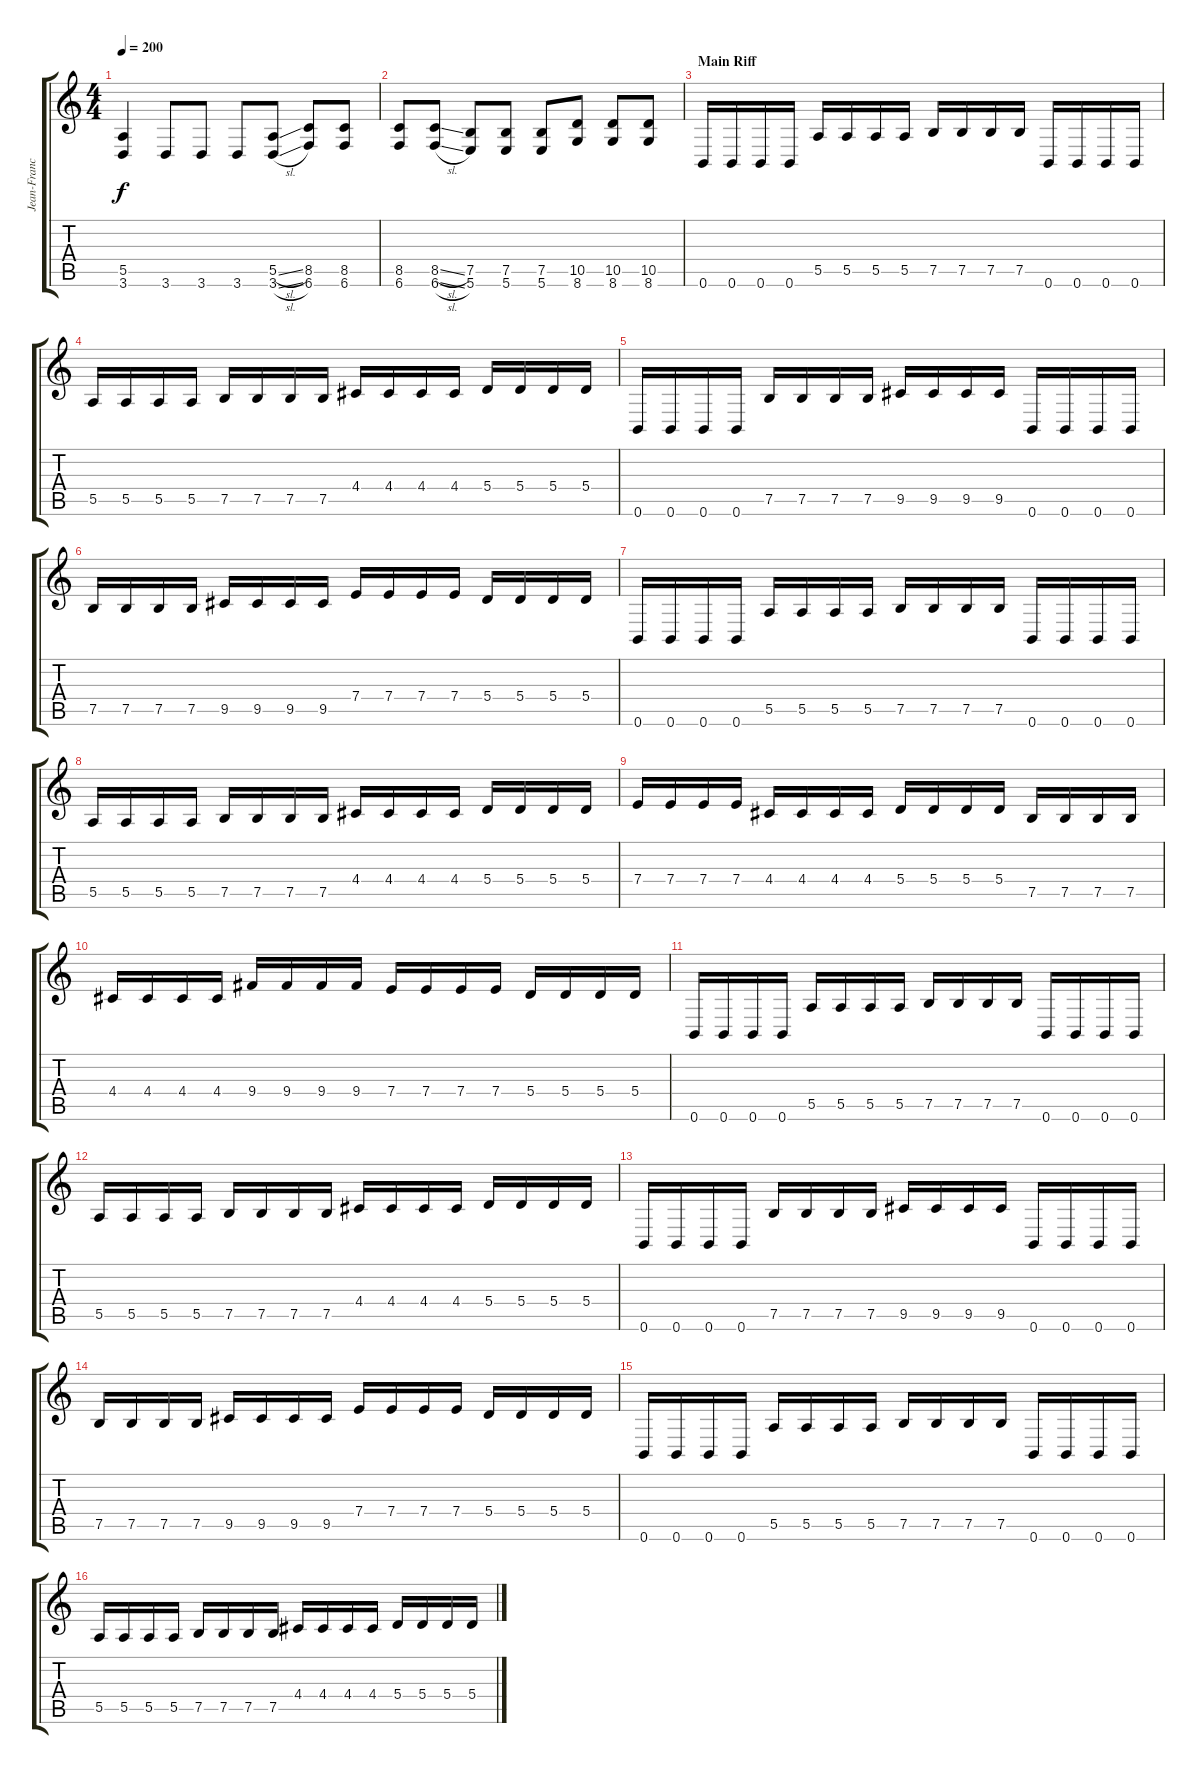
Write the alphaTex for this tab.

\track ("Jean-Francois Dagenais Rythm" "Jean-Franc") {instrument distortionguitar}
\staff {score tabs}
\tuning (B3 Gb3 D3 A2 E2 B1) {hide}
\ts (4 4)
\tempo 200
\clef g2
\ks c
(5.5 3.6).4{dy f} 3.6.8 3.6.8 3.6.8 (5.5{sl} 3.6{sl}).8 (8.5 6.6).8 (8.5 6.6).8 |
(8.5 6.6).8 (8.5{sl} 6.6{sl}).8 (7.5 5.6).8 (7.5 5.6).8 (7.5 5.6).8 (10.5 8.6).8 (10.5 8.6).8 (10.5 8.6).8 |
\section ("" "Main Riff")
0.6.16 0.6.16 0.6.16 0.6.16 5.5.16 5.5.16 5.5.16 5.5.16 7.5.16 7.5.16 7.5.16 7.5.16 0.6.16 0.6.16 0.6.16 0.6.16 |
5.5.16 5.5.16 5.5.16 5.5.16 7.5.16 7.5.16 7.5.16 7.5.16 4.4.16 4.4.16 4.4.16 4.4.16 5.4.16 5.4.16 5.4.16 5.4.16 |
0.6.16 0.6.16 0.6.16 0.6.16 7.5.16 7.5.16 7.5.16 7.5.16 9.5.16 9.5.16 9.5.16 9.5.16 0.6.16 0.6.16 0.6.16 0.6.16 |
7.5.16 7.5.16 7.5.16 7.5.16 9.5.16 9.5.16 9.5.16 9.5.16 7.4.16 7.4.16 7.4.16 7.4.16 5.4.16 5.4.16 5.4.16 5.4.16 |
0.6.16 0.6.16 0.6.16 0.6.16 5.5.16 5.5.16 5.5.16 5.5.16 7.5.16 7.5.16 7.5.16 7.5.16 0.6.16 0.6.16 0.6.16 0.6.16 |
5.5.16 5.5.16 5.5.16 5.5.16 7.5.16 7.5.16 7.5.16 7.5.16 4.4.16 4.4.16 4.4.16 4.4.16 5.4.16 5.4.16 5.4.16 5.4.16 |
7.4.16 7.4.16 7.4.16 7.4.16 4.4.16 4.4.16 4.4.16 4.4.16 5.4.16 5.4.16 5.4.16 5.4.16 7.5.16 7.5.16 7.5.16 7.5.16 |
4.4.16 4.4.16 4.4.16 4.4.16 9.4.16 9.4.16 9.4.16 9.4.16 7.4.16 7.4.16 7.4.16 7.4.16 5.4.16 5.4.16 5.4.16 5.4.16 |
\section ("" "")
0.6.16 0.6.16 0.6.16 0.6.16 5.5.16 5.5.16 5.5.16 5.5.16 7.5.16 7.5.16 7.5.16 7.5.16 0.6.16 0.6.16 0.6.16 0.6.16 |
5.5.16 5.5.16 5.5.16 5.5.16 7.5.16 7.5.16 7.5.16 7.5.16 4.4.16 4.4.16 4.4.16 4.4.16 5.4.16 5.4.16 5.4.16 5.4.16 |
0.6.16 0.6.16 0.6.16 0.6.16 7.5.16 7.5.16 7.5.16 7.5.16 9.5.16 9.5.16 9.5.16 9.5.16 0.6.16 0.6.16 0.6.16 0.6.16 |
7.5.16 7.5.16 7.5.16 7.5.16 9.5.16 9.5.16 9.5.16 9.5.16 7.4.16 7.4.16 7.4.16 7.4.16 5.4.16 5.4.16 5.4.16 5.4.16 |
0.6.16 0.6.16 0.6.16 0.6.16 5.5.16 5.5.16 5.5.16 5.5.16 7.5.16 7.5.16 7.5.16 7.5.16 0.6.16 0.6.16 0.6.16 0.6.16 |
5.5.16 5.5.16 5.5.16 5.5.16 7.5.16 7.5.16 7.5.16 7.5.16 4.4.16 4.4.16 4.4.16 4.4.16 5.4.16 5.4.16 5.4.16 5.4.16
